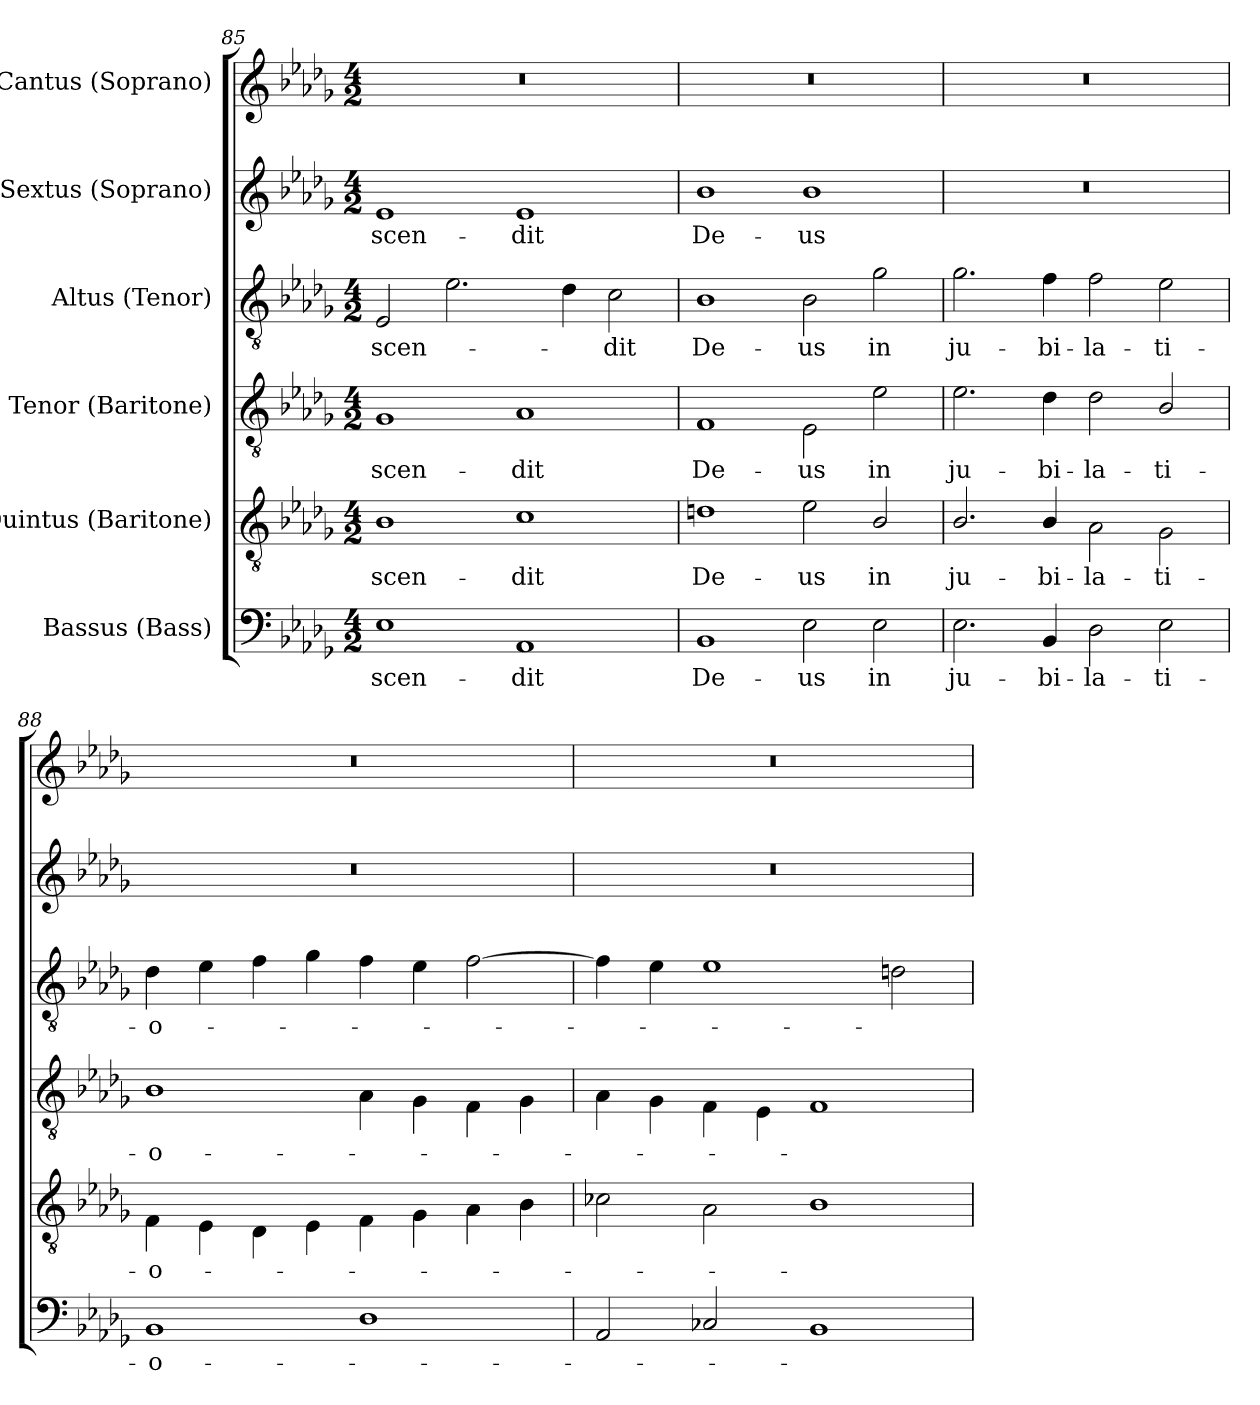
**kern	**text	**kern	**text	**kern	**text	**kern	**text	**kern	**text	**kern
*part6	*part6	*part5	*part5	*part4	*part4	*part3	*part3	*part2	*part2	*part1
*staff6	*staff6	*staff5	*staff5	*staff4	*staff4	*staff3	*staff3	*staff2	*staff2	*staff1
*I"Bassus (Bass)	*	*I"Quintus (Baritone)	*	*I"Tenor (Baritone)	*	*I"Altus (Tenor)	*	*I"Sextus (Soprano)	*	*I"Cantus (Soprano)
*clefF4	*	*clefGv2	*	*clefGv2	*	*clefGv2	*	*clefG2	*	*clefG2
*	*	*ITrd7c12	*	*ITrd7c12	*	*ITrd7c12	*	*	*	*
*k[b-e-a-d-g-]	*	*k[b-e-a-d-g-]	*	*k[b-e-a-d-g-]	*	*k[b-e-a-d-g-]	*	*k[b-e-a-d-g-]	*	*k[b-e-a-d-g-]
*D-:	*	*D-:	*	*D-:	*	*D-:	*	*D-:	*	*D-:
*M4/2	*	*M4/2	*	*M4/2	*	*M4/2	*	*M4/2	*	*M4/2
=85	=85	=85	=85	=85	=85	=85	=85	=85	=85	=85
!	!LO:LY:b:color=#000000	!	!	!	!	!	!	!	!	!
!	!	!	!LO:LY:b:color=#000000	!	!	!	!	!	!	!
!	!	!	!	!	!LO:LY:b:color=#000000	!	!	!	!	!
!	!	!	!	!	!	!	!LO:LY:b:color=#000000	!	!	!
!	!	!	!	!	!	!	!	!	!LO:LY:b:color=#000000	!LO:N:vis=1
1E-i	-scen-	1BB-i	-scen-	1GG-i	-scen-	2EE-i/	-scen-	1e-i	-scen-	0r
.	.	.	.	.	.	2.E-i\	.	.	.	.
!	!LO:LY:b:color=#000000	!	!	!	!	!	!	!	!	!
!	!	!	!LO:LY:b:color=#000000	!	!	!	!	!	!	!
!	!	!	!	!	!LO:LY:b:color=#000000	!	!	!	!	!
!	!	!	!	!	!	!	!	!	!LO:LY:b:color=#000000	!
1AA-i	-dit	1Ci	-dit	1AA-i	-dit	.	.	1e-i	-dit	.
.	.	.	.	.	.	4D-i\	.	.	.	.
!	!	!	!	!	!	!	!LO:LY:b:color=#000000	!	!	!
.	.	.	.	.	.	2Ci\	-dit	.	.	.
=86	=86	=86	=86	=86	=86	=86	=86	=86	=86	=86
!	!LO:LY:b:color=#000000	!	!	!	!	!	!	!	!	!
!	!	!	!LO:LY:b:color=#000000	!	!	!	!	!	!	!
!	!	!	!	!	!LO:LY:b:color=#000000	!	!	!	!	!
!	!	!	!	!	!	!	!LO:LY:b:color=#000000	!	!	!
!	!	!	!	!	!	!	!	!	!LO:LY:b:color=#000000	!LO:N:vis=1
1BB-i	De-	1Dni	De-	1FFi	De-	1BB-i	De-	1b-i	De-	0r
!	!LO:LY:b:color=#000000	!	!	!	!	!	!	!	!	!
!	!	!	!LO:LY:b:color=#000000	!	!	!	!	!	!	!
!	!	!	!	!	!LO:LY:b:color=#000000	!	!	!	!	!
!	!	!	!	!	!	!	!LO:LY:b:color=#000000	!	!	!
!	!	!	!	!	!	!	!	!	!LO:LY:b:color=#000000	!
2E-i\	-us	2E-i\	-us	2EE-i\	-us	2BB-i\	-us	1b-i	-us	.
!	!LO:LY:b:color=#000000	!	!	!	!	!	!	!	!	!
!	!	!	!LO:LY:b:color=#000000	!	!	!	!	!	!	!
!	!	!	!	!	!LO:LY:b:color=#000000	!	!	!	!	!
!	!	!	!	!	!	!	!LO:LY:b:color=#000000	!	!	!
2E-i\	in	2BB-i/	in	2E-i\	in	2G-i\	in	.	.	.
=87	=87	=87	=87	=87	=87	=87	=87	=87	=87	=87
!	!LO:LY:b:color=#000000	!	!	!	!	!	!	!	!	!
!	!	!	!LO:LY:b:color=#000000	!	!	!	!	!	!	!
!	!	!	!	!	!LO:LY:b:color=#000000	!	!	!	!	!
!	!	!	!	!	!	!	!LO:LY:b:color=#000000	!LO:N:vis=1	!	!LO:N:vis=1
2.E-i\	ju-	2.BB-i/	ju-	2.E-i\	ju-	2.G-i\	ju-	0r	.	0r
!	!LO:LY:b:color=#000000	!	!	!	!	!	!	!	!	!
!	!	!	!LO:LY:b:color=#000000	!	!	!	!	!	!	!
!	!	!	!	!	!LO:LY:b:color=#000000	!	!	!	!	!
!	!	!	!	!	!	!	!LO:LY:b:color=#000000	!	!	!
4BB-i/	-bi-	4BB-i/	-bi-	4D-i\	-bi-	4Fi\	-bi-	.	.	.
!	!LO:LY:b:color=#000000	!	!	!	!	!	!	!	!	!
!	!	!	!LO:LY:b:color=#000000	!	!	!	!	!	!	!
!	!	!	!	!	!LO:LY:b:color=#000000	!	!	!	!	!
!	!	!	!	!	!	!	!LO:LY:b:color=#000000	!	!	!
2D-i\	-la-	2AA-i\	-la-	2D-i\	-la-	2Fi\	-la-	.	.	.
!	!LO:LY:b:color=#000000	!	!	!	!	!	!	!	!	!
!	!	!	!LO:LY:b:color=#000000	!	!	!	!	!	!	!
!	!	!	!	!	!LO:LY:b:color=#000000	!	!	!	!	!
!	!	!	!	!	!	!	!LO:LY:b:color=#000000	!	!	!
2E-i\	-ti-	2GG-i\	-ti-	2BB-i/	-ti-	2E-i\	-ti-	.	.	.
=88	=88	=88	=88	=88	=88	=88	=88	=88	=88	=88
!	!LO:LY:b:color=#000000	!	!	!	!	!	!	!	!	!
!	!	!	!LO:LY:b:color=#000000	!	!	!	!	!	!	!
!	!	!	!	!	!LO:LY:b:color=#000000	!	!	!	!	!
!	!	!	!	!	!	!	!LO:LY:b:color=#000000	!LO:N:vis=1	!	!LO:N:vis=1
1BB-i	-o-	4FFi\	-o-	1BB-i	-o-	4D-i\	-o-	0r	.	0r
.	.	4EE-i\	.	.	.	4E-i\	.	.	.	.
.	.	4DD-i\	.	.	.	4Fi\	.	.	.	.
.	.	4EE-i\	.	.	.	4G-i\	.	.	.	.
1D-i	.	4FFi\	.	4AA-i\	.	4Fi\	.	.	.	.
.	.	4GG-i\	.	4GG-i\	.	4E-i\	.	.	.	.
.	.	4AA-i\	.	4FFi\	.	[2Fi\	.	.	.	.
.	.	4BB-i\	.	4GG-i\	.	.	.	.	.	.
=89	=89	=89	=89	=89	=89	=89	=89	=89	=89	=89
!	!	!	!	!	!	!	!	!LO:N:vis=1	!	!LO:N:vis=1
2AA-i/	.	2C-Xi\	.	4AA-i\	.	4Fi\]	.	0r	.	0r
.	.	.	.	4GG-i\	.	4E-i\	.	.	.	.
2C-Xi/	.	2AA-i\	.	4FFi\	.	1E-i	.	.	.	.
.	.	.	.	4EE-i\	.	.	.	.	.	.
1BB-i	.	1BB-i	.	1FFi	.	.	.	.	.	.
.	.	.	.	.	.	2Dni\	.	.	.	.
=	=	=	=	=	=	=	=	=	=	=
*-	*-	*-	*-	*-	*-	*-	*-	*-	*-	*-
